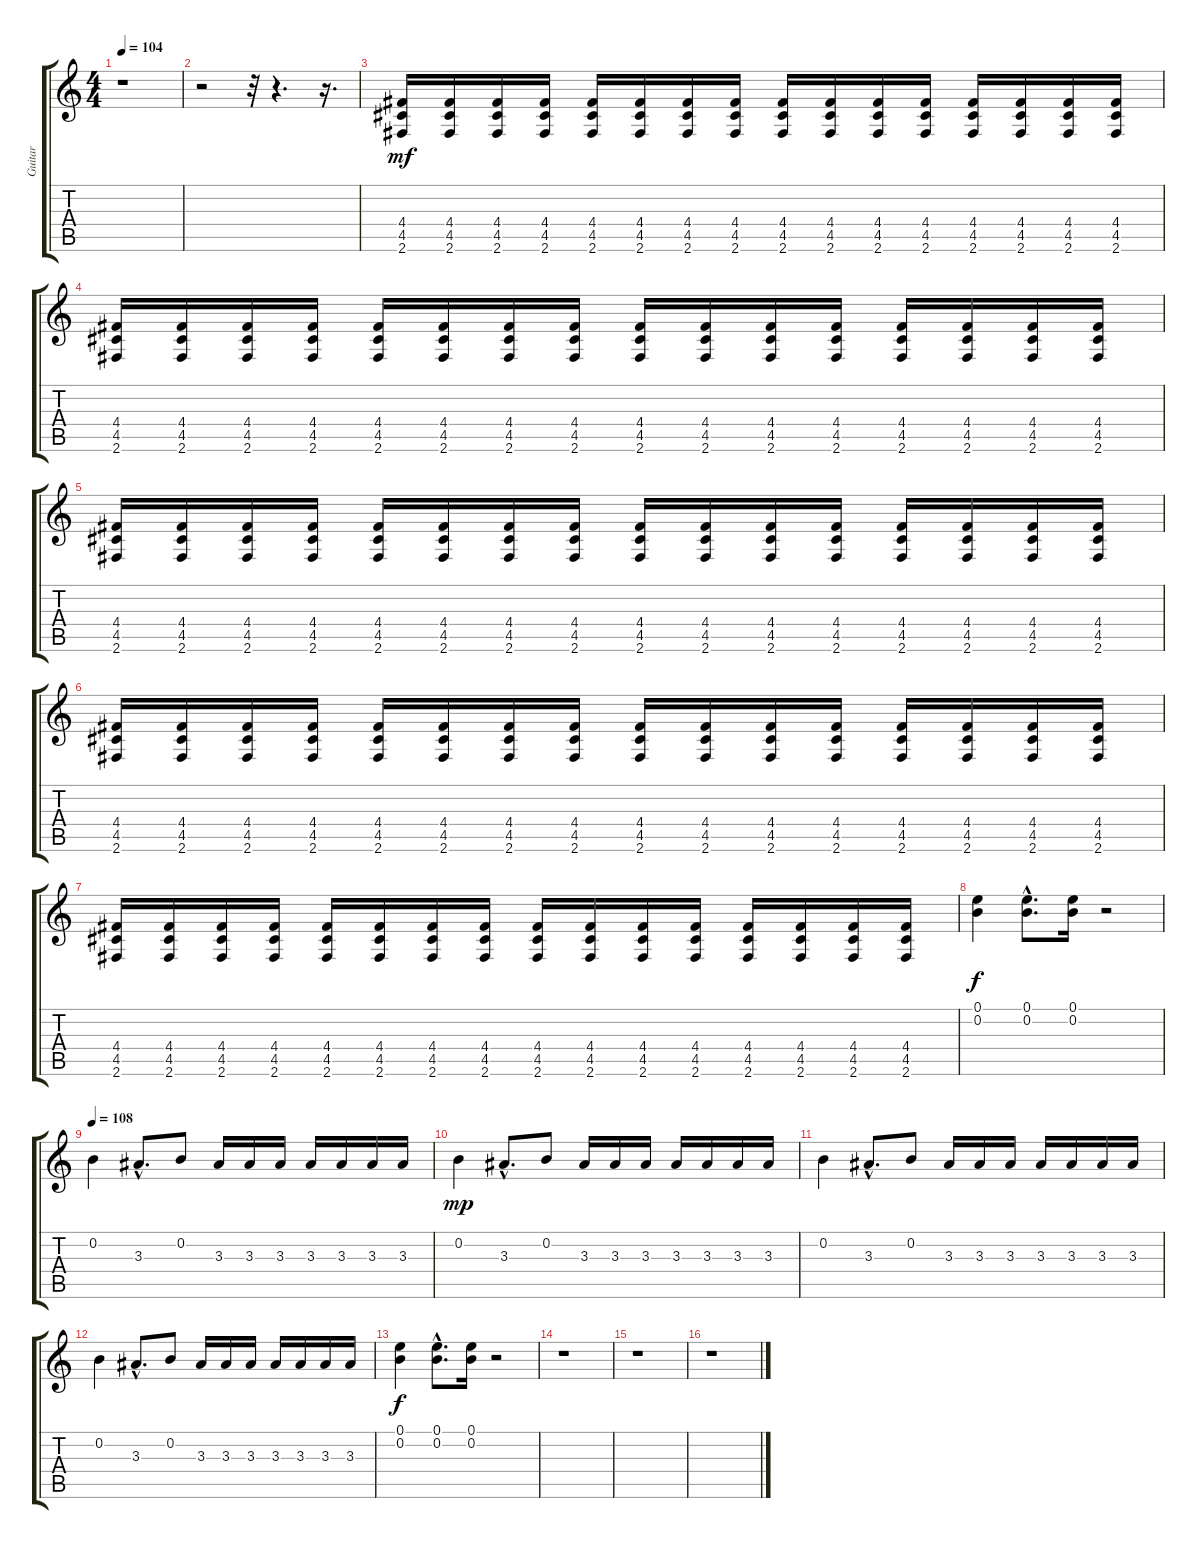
\track ("Guitar" "Guitar") {instrument distortionguitar}
\staff {score tabs}
\tuning (E4 B3 G3 D3 A2 E2) {hide}
\ts (4 4)
\tempo 104
\clef g2
\ks c
r.1{dy mf instrument distortionguitar} |
r.2 r.32 r.4{d} r.16{d} |
(4.4 4.5 2.6).16 (4.4 4.5 2.6).16 (4.4 4.5 2.6).16 (4.4 4.5 2.6).16 (4.4 4.5 2.6).16 (4.4 4.5 2.6).16 (4.4 4.5 2.6).16 (4.4 4.5 2.6).16 (4.4 4.5 2.6).16 (4.4 4.5 2.6).16 (4.4 4.5 2.6).16 (4.4 4.5 2.6).16 (4.4 4.5 2.6).16 (4.4 4.5 2.6).16 (4.4 4.5 2.6).16 (4.4 4.5 2.6).16 |
(4.4 4.5 2.6).16 (4.4 4.5 2.6).16 (4.4 4.5 2.6).16 (4.4 4.5 2.6).16 (4.4 4.5 2.6).16 (4.4 4.5 2.6).16 (4.4 4.5 2.6).16 (4.4 4.5 2.6).16 (4.4 4.5 2.6).16 (4.4 4.5 2.6).16 (4.4 4.5 2.6).16 (4.4 4.5 2.6).16 (4.4 4.5 2.6).16 (4.4 4.5 2.6).16 (4.4 4.5 2.6).16 (4.4 4.5 2.6).16 |
(4.4 4.5 2.6).16 (4.4 4.5 2.6).16 (4.4 4.5 2.6).16 (4.4 4.5 2.6).16 (4.4 4.5 2.6).16 (4.4 4.5 2.6).16 (4.4 4.5 2.6).16 (4.4 4.5 2.6).16 (4.4 4.5 2.6).16 (4.4 4.5 2.6).16 (4.4 4.5 2.6).16 (4.4 4.5 2.6).16 (4.4 4.5 2.6).16 (4.4 4.5 2.6).16 (4.4 4.5 2.6).16 (4.4 4.5 2.6).16 |
(4.4 4.5 2.6).16 (4.4 4.5 2.6).16 (4.4 4.5 2.6).16 (4.4 4.5 2.6).16 (4.4 4.5 2.6).16 (4.4 4.5 2.6).16 (4.4 4.5 2.6).16 (4.4 4.5 2.6).16 (4.4 4.5 2.6).16 (4.4 4.5 2.6).16 (4.4 4.5 2.6).16 (4.4 4.5 2.6).16 (4.4 4.5 2.6).16 (4.4 4.5 2.6).16 (4.4 4.5 2.6).16 (4.4 4.5 2.6).16 |
(4.4 4.5 2.6).16 (4.4 4.5 2.6).16 (4.4 4.5 2.6).16 (4.4 4.5 2.6).16 (4.4 4.5 2.6).16 (4.4 4.5 2.6).16 (4.4 4.5 2.6).16 (4.4 4.5 2.6).16 (4.4 4.5 2.6).16 (4.4 4.5 2.6).16 (4.4 4.5 2.6).16 (4.4 4.5 2.6).16 (4.4 4.5 2.6).16 (4.4 4.5 2.6).16 (4.4 4.5 2.6).16 (4.4 4.5 2.6).16 |
(0.1 0.2).4{dy f} (0.1{hac} 0.2{hac}).8{d} (0.1 0.2).16 r.2 |
\tempo 108
0.2.4 3.3{hac}.8{d} 0.2.8 3.3.16 3.3.16 3.3.16 3.3.16 3.3.16 3.3.16 3.3.16 |
0.2.4{dy mp} 3.3{hac}.8{d} 0.2.8 3.3.16 3.3.16 3.3.16 3.3.16 3.3.16 3.3.16 3.3.16 |
0.2.4 3.3{hac}.8{d} 0.2.8 3.3.16 3.3.16 3.3.16 3.3.16 3.3.16 3.3.16 3.3.16 |
0.2.4 3.3{hac}.8{d} 0.2.8 3.3.16 3.3.16 3.3.16 3.3.16 3.3.16 3.3.16 3.3.16 |
(0.1 0.2).4{dy f} (0.1{hac} 0.2{hac}).8{d} (0.1 0.2).16 r.2 |
r.1 |
r.1 |
r.1
